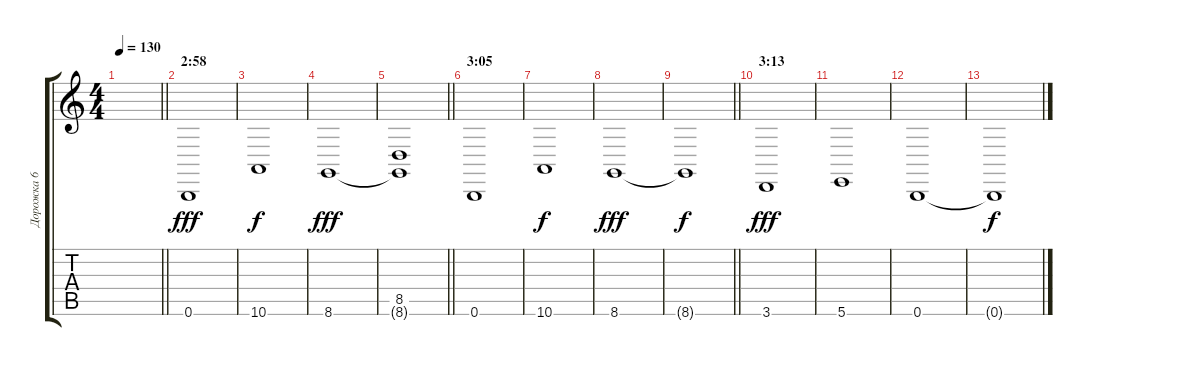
\track ("Дорожка 6" "Дорожка 6") {instrument pad7halo}
\staff {score tabs}
\tuning (Db4 Ab3 E3 B2 Gb2 B1) {hide}
\ts (4 4)
\tempo 130
\clef g2
\barLineRight lightlight
\ks c
|
\section ("" "2:58")
0.6.1{dy fff} |
10.6.1{dy f} |
8.6.1{dy fff} |
\barLineRight lightlight
(8.5 8.6{t}).1 |
\section ("" "3:05")
0.6.1 |
10.6.1{dy f} |
8.6.1{dy fff} |
\barLineRight lightlight
8.6{t}.1{dy f} |
\section ("" "3:13")
3.6.1{dy fff} |
5.6.1 |
0.6.1 |
0.6{t}.1{dy f}
